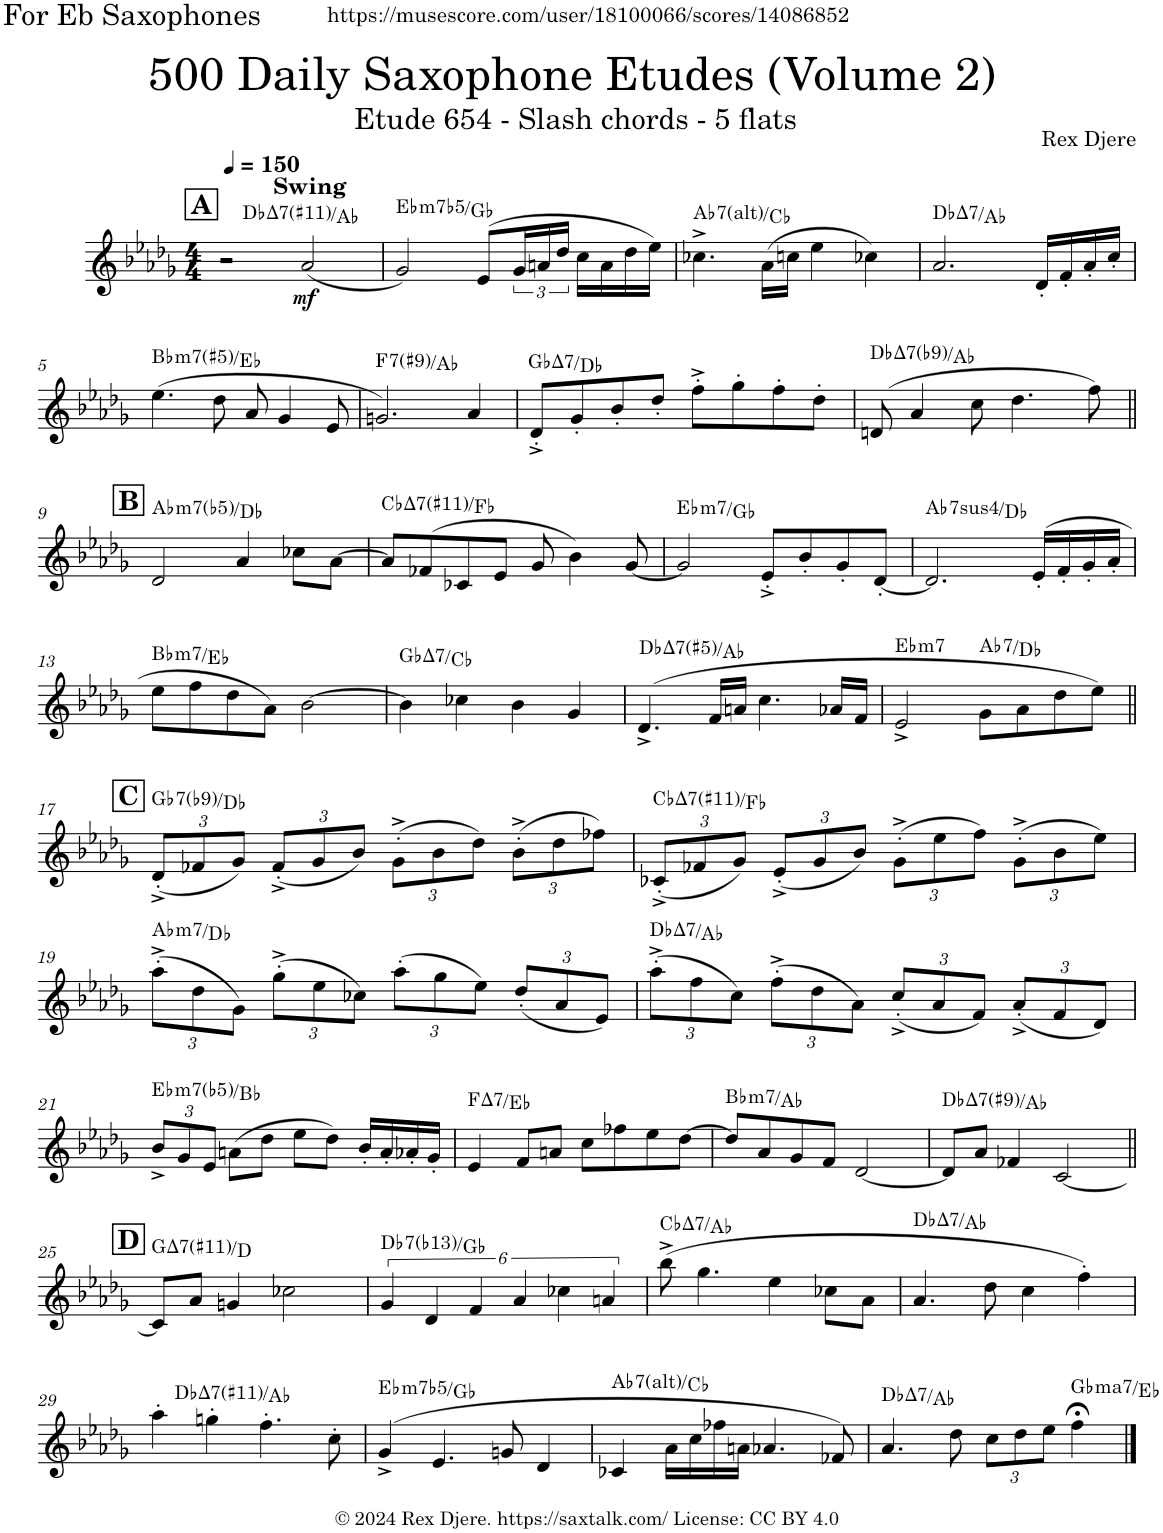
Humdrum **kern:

**kern	**dynam	**harte
*part1	*part1	*part1
*staff1	*staff1	*
*I"Alto Saxophone	*	*
*I'A. Sax.	*	*
*clefG2	*	*
*Trd5c9	*	*
*k[b-e-a-d-g-]	*	*
*M4/4	*	*
*MM150	*	*
!!LO:REH:place=s1:a:B:cj:fs=14:t=A
=1	=1	=1
!LO:TX:a:B:t=Swing	!	!LO:H:kt=7
2r	.	Db:maj7(#11)/5
!	!LO:DY:b	!
(2a-/	mf	.
=2	=2	=2
!	!	!LO:H:kt=m7b5
2g-/)	.	Eb:hdim7/b3
(>8e-/L	.	.
24g-/L	.	.
24an/	.	.
24dd-/JJ	.	.
16cc\LL	.	.
16a\	.	.
16dd-\	.	.
16ee-\JJ)	.	.
=3	=3	=3
!	!	!LO:H:kt=7
4.cc-X^\	.	Ab:(3,b5,#5,b7,b9,#9)/b3
(16a-\LL	.	.
16ccn\JJ	.	.
4ee-\	.	.
4cc-X\)	.	.
=4	=4	=4
!	!	!LO:H:kt=7
2.a-/	.	Db:maj7/5
16d-'/LL	.	.
16f'/	.	.
16a-'/	.	.
16cc'/JJ	.	.
!!LO:LB:g=z
=5	=5	=5
!	!	!LO:H:kt=m7
(4.ee-\	.	Bb:(b3,#5,b7)/4
8dd-\	.	.
8a-/	.	.
4g-/	.	.
8e-/	.	.
=6	=6	=6
!	!	!LO:H:kt=7
2.gn/)	.	F:7(#9)/b3
4a-/	.	.
=7	=7	=7
!	!	!LO:H:kt=7
8d-'^/L	.	Gb:maj7/5
8g-'/	.	.
8b-'/	.	.
8dd-'/J	.	.
8ff'^\L	.	.
8gg-'\	.	.
8ff'\	.	.
8dd-'\J	.	.
=8	=8	=8
!	!	!LO:H:kt=7
(8dn/	.	Db:maj7(b9)/5
4a-/	.	.
8cc\	.	.
4.dd-\	.	.
8ff\)	.	.
!!LO:LB:g=z
!!LO:REH:place=s1:a:B:cj:fs=14:t=B
=9||	=9||	=9||
!	!	!LO:H:kt=m7(b5)
2d-/	.	Ab:hdim7/4
4a-/	.	.
8cc-X\L	.	.
[8a-\J	.	.
=10	=10	=10
!	!	!LO:H:kt=7
8a-/L]	.	Cb:maj7(#11)/4
(8f-X/	.	.
8c-X/	.	.
8e-/J	.	.
8g-/	.	.
4b-\)	.	.
[8g-/	.	.
=11	=11	=11
!	!	!LO:H:kt=m7
2g-/]	.	Eb:min7/b3
8e-^'/L	.	.
8b-'/	.	.
8g-'/	.	.
[8d-'/J	.	.
=12	=12	=12
!	!	!LO:H:kt=74
2.d-/]	.	Ab:sus4(7)/4
(16e-'/LL	.	.
16f'/	.	.
16g-'/	.	.
16a-'/JJ	.	.
!!LO:LB:g=z
=13	=13	=13
!	!	!LO:H:kt=m7
8ee-\L	.	Bb:min7/4
8ff\	.	.
8dd-\	.	.
8a-\J)	.	.
[2b-\	.	.
=14	=14	=14
!	!	!LO:H:kt=7
4b-\]	.	Gb:maj7/4
4cc-X\	.	.
4b-\	.	.
4g-/	.	.
=15	=15	=15
!	!	!LO:H:kt=7
(4.d-^/	.	Db:(3,#5,7)/5
16f/LL	.	.
16an/JJ	.	.
4.cc\	.	.
16a-X/LL	.	.
16f/JJ	.	.
=16	=16	=16
!	!	!LO:H:kt=m7
2e-^/	.	Eb:min7
!	!	!LO:H:kt=7
8g-\L	.	Ab:7/4
8a-\	.	.
8dd-\	.	.
8ee-\J)	.	.
!!LO:LB:g=z
!!LO:REH:place=s1:a:B:cj:fs=14:t=C
=17||	=17||	=17||
*Xbrackettup	*	*
!	!	!LO:H:kt=7
(12d-'^/L	.	Gb:7(b9)/5
12f-X/	.	.
12g-/J)	.	.
(12f-'^/L	.	.
12g-/	.	.
12b-/J)	.	.
(12g-'^\L	.	.
12b-\	.	.
12dd-\J)	.	.
(12b-'^\L	.	.
12dd-\	.	.
12ff-X\J)	.	.
=18	=18	=18
!	!	!LO:H:kt=7
(12c-X'^/L	.	Cb:maj7(#11)/4
12f-X/	.	.
12g-/J)	.	.
(12e-'^/L	.	.
12g-/	.	.
12b-/J)	.	.
(12g-'^\L	.	.
12ee-\	.	.
12ff\J)	.	.
(12g-'^\L	.	.
12b-\	.	.
12ee-\J)	.	.
!!LO:LB:g=z
=19	=19	=19
!	!	!LO:H:kt=m7
(12aa-'^\L	.	Ab:min7/4
12dd-\	.	.
12g-\J)	.	.
(12gg-'^\L	.	.
12ee-\	.	.
12cc-X\J)	.	.
(12aa-'\L	.	.
12gg-\	.	.
12ee-\J)	.	.
(12dd-'/L	.	.
12a-/	.	.
12e-/J)	.	.
=20	=20	=20
!	!	!LO:H:kt=7
(12aa-'^\L	.	Db:maj7/5
12ff\	.	.
12cc\J)	.	.
(12ff'^\L	.	.
12dd-\	.	.
12a-\J)	.	.
(12cc'^/L	.	.
12a-/	.	.
12f/J)	.	.
(12a-'^/L	.	.
12f/	.	.
12d-/J)	.	.
!!LO:LB:g=z
=21	=21	=21
!	!	!LO:H:kt=m7(b5)
12b-^/L	.	Eb:hdim7/5
12g-/	.	.
12e-/J	.	.
(8an\L	.	.
8dd-\J	.	.
8ee-\L	.	.
8dd-\J)	.	.
16b-'/LL	.	.
16a'/	.	.
16a-X'/	.	.
16g-'/JJ	.	.
=22	=22	=22
!	!	!LO:H:kt=7
4e-/	.	F:maj7/b7
8f/L	.	.
8an/J	.	.
8cc\L	.	.
8ff-X\	.	.
8ee-\	.	.
[8dd-\J	.	.
=23	=23	=23
!	!	!LO:H:kt=m7
8dd-/L]	.	Bb:min7/b7
8a-/	.	.
8g-/	.	.
8f/J	.	.
[2d-/	.	.
=24	=24	=24
!	!	!LO:H:kt=7
8d-/L]	.	Db:maj7(#9)/5
8a-/J	.	.
4f-X/	.	.
[2c/	.	.
!!LO:LB:g=z
!!LO:REH:place=s1:a:B:cj:fs=14:t=D
=25||	=25||	=25||
!	!	!LO:H:kt=7
8c/L]	.	G:maj7(#11)/5
8a-/J	.	.
4gn/	.	.
2cc-X\	.	.
=26	=26	=26
*brackettup	*	*
!	!	!LO:H:kt=7
6g-/	.	Db:7(b13)/4
6d-/	.	.
6f/	.	.
6a-/	.	.
6cc-X\	.	.
6an/	.	.
=27	=27	=27
!	!	!LO:H:kt=7
(8bb-^\	.	Cb:maj7/6
4.gg-\	.	.
4ee-\	.	.
8cc-X\L	.	.
8a-\J	.	.
=28	=28	=28
!	!	!LO:H:kt=7
4.a-/	.	Db:maj7/5
8dd-\	.	.
4cc\	.	.
4ff'\)	.	.
!!LO:LB:g=z
=29	=29	=29
!	!	!LO:H:kt=7
4aa-'\	.	Db:maj7(#11)/5
4ggn'\	.	.
4.ff'\	.	.
8cc'\	.	.
=30	=30	=30
!	!	!LO:H:kt=m7b5
(4g-^/	.	Eb:hdim7/b3
4.e-/	.	.
8gn/	.	.
4d-/	.	.
=31	=31	=31
!	!	!LO:H:kt=7
4c-X/	.	Ab:(3,b5,#5,b7,b9,#9)/b3
16a-\LL	.	.
16cc\	.	.
16ff-X\	.	.
16an\JJ	.	.
4.a-X/	.	.
8f-X/)	.	.
=32	=32	=32
!	!	!LO:H:kt=7
4.a-/	.	Db:maj7/5
8dd-\	.	.
*Xbrackettup	*	*
12cc\L	.	.
12dd-\	.	.
12ee-\J	.	.
!	!	!LO:H:kt=ma7
4ff;<\	.	Gb:maj7/6
==	==	==
*-	*-	*-
